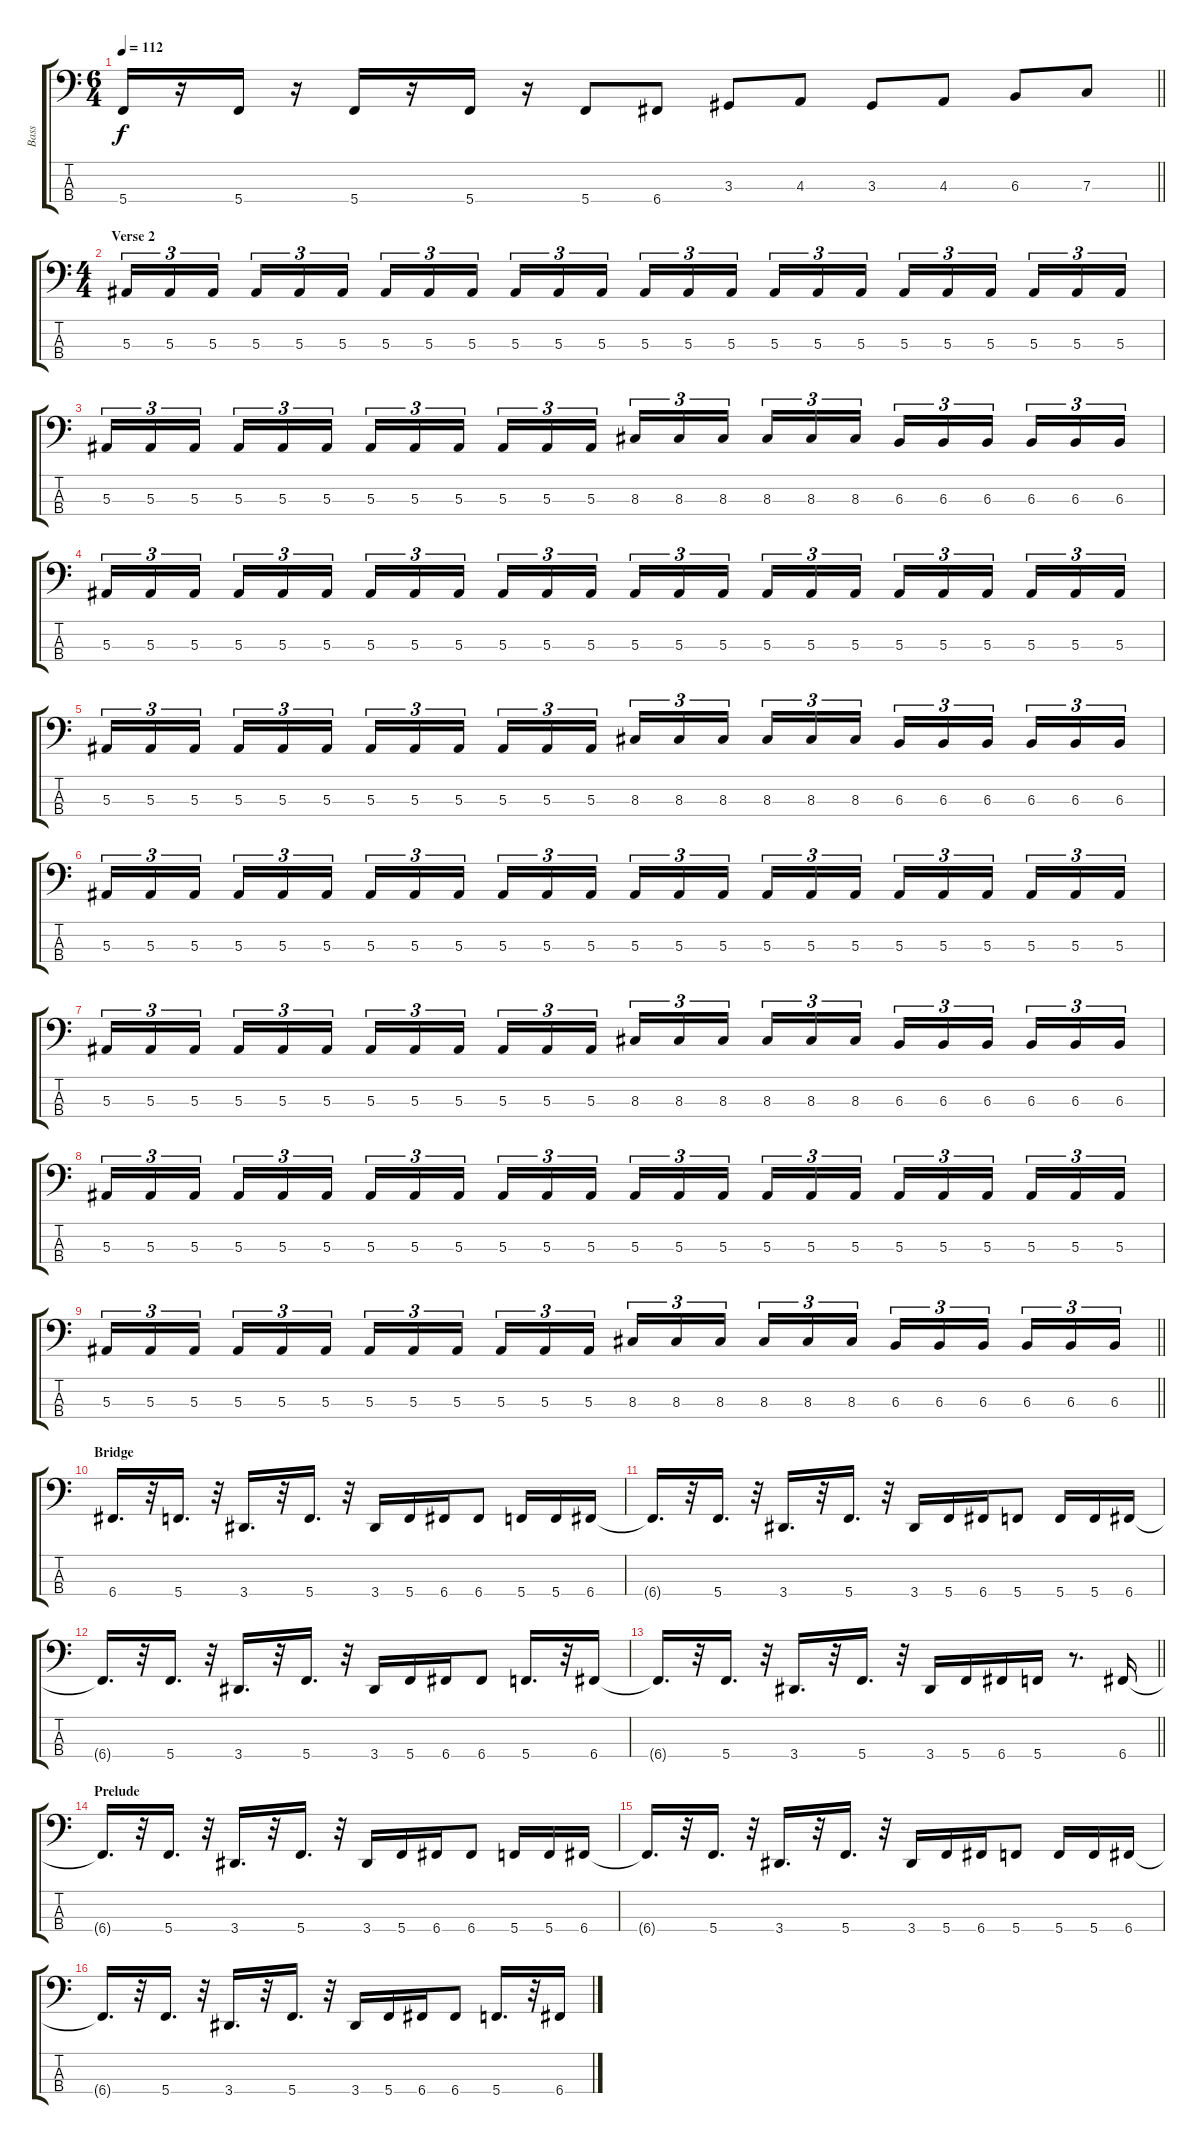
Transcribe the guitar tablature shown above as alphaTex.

\track ("Bass" "Bass") {instrument electricbassfinger}
\staff {score tabs}
\tuning (Eb2 Bb1 F1 C1) {hide}
\ts (6 4)
\tempo 112
\clef f4
\barLineRight lightlight
\ks c
5.4.16{dy f} r.16 5.4.16 r.16 5.4.16 r.16 5.4.16 r.16 5.4.8 6.4.8 3.3.8 4.3.8 3.3.8 4.3.8 6.3.8 7.3.8 |
\ts (4 4)
\section ("" " Verse 2")
5.3.16{tu (3 2)} 5.3.16{tu (3 2)} 5.3.16{tu (3 2) beam splitsecondary} 5.3.16{tu (3 2)} 5.3.16{tu (3 2)} 5.3.16{tu (3 2)} 5.3.16{tu (3 2)} 5.3.16{tu (3 2)} 5.3.16{tu (3 2) beam splitsecondary} 5.3.16{tu (3 2)} 5.3.16{tu (3 2)} 5.3.16{tu (3 2)} 5.3.16{tu (3 2)} 5.3.16{tu (3 2)} 5.3.16{tu (3 2) beam splitsecondary} 5.3.16{tu (3 2)} 5.3.16{tu (3 2)} 5.3.16{tu (3 2)} 5.3.16{tu (3 2)} 5.3.16{tu (3 2)} 5.3.16{tu (3 2) beam splitsecondary} 5.3.16{tu (3 2)} 5.3.16{tu (3 2)} 5.3.16{tu (3 2)} |
5.3.16{tu (3 2)} 5.3.16{tu (3 2)} 5.3.16{tu (3 2) beam splitsecondary} 5.3.16{tu (3 2)} 5.3.16{tu (3 2)} 5.3.16{tu (3 2)} 5.3.16{tu (3 2)} 5.3.16{tu (3 2)} 5.3.16{tu (3 2) beam splitsecondary} 5.3.16{tu (3 2)} 5.3.16{tu (3 2)} 5.3.16{tu (3 2)} 8.3.16{tu (3 2)} 8.3.16{tu (3 2)} 8.3.16{tu (3 2) beam splitsecondary} 8.3.16{tu (3 2)} 8.3.16{tu (3 2)} 8.3.16{tu (3 2)} 6.3.16{tu (3 2)} 6.3.16{tu (3 2)} 6.3.16{tu (3 2) beam splitsecondary} 6.3.16{tu (3 2)} 6.3.16{tu (3 2)} 6.3.16{tu (3 2)} |
5.3.16{tu (3 2)} 5.3.16{tu (3 2)} 5.3.16{tu (3 2) beam splitsecondary} 5.3.16{tu (3 2)} 5.3.16{tu (3 2)} 5.3.16{tu (3 2)} 5.3.16{tu (3 2)} 5.3.16{tu (3 2)} 5.3.16{tu (3 2) beam splitsecondary} 5.3.16{tu (3 2)} 5.3.16{tu (3 2)} 5.3.16{tu (3 2)} 5.3.16{tu (3 2)} 5.3.16{tu (3 2)} 5.3.16{tu (3 2) beam splitsecondary} 5.3.16{tu (3 2)} 5.3.16{tu (3 2)} 5.3.16{tu (3 2)} 5.3.16{tu (3 2)} 5.3.16{tu (3 2)} 5.3.16{tu (3 2) beam splitsecondary} 5.3.16{tu (3 2)} 5.3.16{tu (3 2)} 5.3.16{tu (3 2)} |
5.3.16{tu (3 2)} 5.3.16{tu (3 2)} 5.3.16{tu (3 2) beam splitsecondary} 5.3.16{tu (3 2)} 5.3.16{tu (3 2)} 5.3.16{tu (3 2)} 5.3.16{tu (3 2)} 5.3.16{tu (3 2)} 5.3.16{tu (3 2) beam splitsecondary} 5.3.16{tu (3 2)} 5.3.16{tu (3 2)} 5.3.16{tu (3 2)} 8.3.16{tu (3 2)} 8.3.16{tu (3 2)} 8.3.16{tu (3 2) beam splitsecondary} 8.3.16{tu (3 2)} 8.3.16{tu (3 2)} 8.3.16{tu (3 2)} 6.3.16{tu (3 2)} 6.3.16{tu (3 2)} 6.3.16{tu (3 2) beam splitsecondary} 6.3.16{tu (3 2)} 6.3.16{tu (3 2)} 6.3.16{tu (3 2)} |
5.3.16{tu (3 2)} 5.3.16{tu (3 2)} 5.3.16{tu (3 2) beam splitsecondary} 5.3.16{tu (3 2)} 5.3.16{tu (3 2)} 5.3.16{tu (3 2)} 5.3.16{tu (3 2)} 5.3.16{tu (3 2)} 5.3.16{tu (3 2) beam splitsecondary} 5.3.16{tu (3 2)} 5.3.16{tu (3 2)} 5.3.16{tu (3 2)} 5.3.16{tu (3 2)} 5.3.16{tu (3 2)} 5.3.16{tu (3 2) beam splitsecondary} 5.3.16{tu (3 2)} 5.3.16{tu (3 2)} 5.3.16{tu (3 2)} 5.3.16{tu (3 2)} 5.3.16{tu (3 2)} 5.3.16{tu (3 2) beam splitsecondary} 5.3.16{tu (3 2)} 5.3.16{tu (3 2)} 5.3.16{tu (3 2)} |
5.3.16{tu (3 2)} 5.3.16{tu (3 2)} 5.3.16{tu (3 2) beam splitsecondary} 5.3.16{tu (3 2)} 5.3.16{tu (3 2)} 5.3.16{tu (3 2)} 5.3.16{tu (3 2)} 5.3.16{tu (3 2)} 5.3.16{tu (3 2) beam splitsecondary} 5.3.16{tu (3 2)} 5.3.16{tu (3 2)} 5.3.16{tu (3 2)} 8.3.16{tu (3 2)} 8.3.16{tu (3 2)} 8.3.16{tu (3 2) beam splitsecondary} 8.3.16{tu (3 2)} 8.3.16{tu (3 2)} 8.3.16{tu (3 2)} 6.3.16{tu (3 2)} 6.3.16{tu (3 2)} 6.3.16{tu (3 2) beam splitsecondary} 6.3.16{tu (3 2)} 6.3.16{tu (3 2)} 6.3.16{tu (3 2)} |
5.3.16{tu (3 2)} 5.3.16{tu (3 2)} 5.3.16{tu (3 2) beam splitsecondary} 5.3.16{tu (3 2)} 5.3.16{tu (3 2)} 5.3.16{tu (3 2)} 5.3.16{tu (3 2)} 5.3.16{tu (3 2)} 5.3.16{tu (3 2) beam splitsecondary} 5.3.16{tu (3 2)} 5.3.16{tu (3 2)} 5.3.16{tu (3 2)} 5.3.16{tu (3 2)} 5.3.16{tu (3 2)} 5.3.16{tu (3 2) beam splitsecondary} 5.3.16{tu (3 2)} 5.3.16{tu (3 2)} 5.3.16{tu (3 2)} 5.3.16{tu (3 2)} 5.3.16{tu (3 2)} 5.3.16{tu (3 2) beam splitsecondary} 5.3.16{tu (3 2)} 5.3.16{tu (3 2)} 5.3.16{tu (3 2)} |
\barLineRight lightlight
5.3.16{tu (3 2)} 5.3.16{tu (3 2)} 5.3.16{tu (3 2) beam splitsecondary} 5.3.16{tu (3 2)} 5.3.16{tu (3 2)} 5.3.16{tu (3 2)} 5.3.16{tu (3 2)} 5.3.16{tu (3 2)} 5.3.16{tu (3 2) beam splitsecondary} 5.3.16{tu (3 2)} 5.3.16{tu (3 2)} 5.3.16{tu (3 2)} 8.3.16{tu (3 2)} 8.3.16{tu (3 2)} 8.3.16{tu (3 2) beam splitsecondary} 8.3.16{tu (3 2)} 8.3.16{tu (3 2)} 8.3.16{tu (3 2)} 6.3.16{tu (3 2)} 6.3.16{tu (3 2)} 6.3.16{tu (3 2) beam splitsecondary} 6.3.16{tu (3 2)} 6.3.16{tu (3 2)} 6.3.16{tu (3 2)} |
\section ("" "Bridge")
6.4.16{d} r.32 5.4.16{d} r.32 3.4.16{d} r.32 5.4.16{d} r.32 3.4.16 5.4.16 6.4.16 6.4.8 5.4.16 5.4.16 6.4.16 |
6.4{t}.16{d} r.32 5.4.16{d} r.32 3.4.16{d} r.32 5.4.16{d} r.32 3.4.16 5.4.16 6.4.16 5.4.8 5.4.16 5.4.16 6.4.16 |
6.4{t}.16{d} r.32 5.4.16{d} r.32 3.4.16{d} r.32 5.4.16{d} r.32 3.4.16 5.4.16 6.4.16 6.4.8 5.4.16{d} r.32 6.4.16 |
\barLineRight lightlight
6.4{t}.16{d} r.32 5.4.16{d} r.32 3.4.16{d} r.32 5.4.16{d} r.32 3.4.16 5.4.16 6.4.16 5.4.16 r.8{d} 6.4.16 |
\section ("" "Prelude")
6.4{t}.16{d} r.32 5.4.16{d} r.32 3.4.16{d} r.32 5.4.16{d} r.32 3.4.16 5.4.16 6.4.16 6.4.8 5.4.16 5.4.16 6.4.16 |
6.4{t}.16{d} r.32 5.4.16{d} r.32 3.4.16{d} r.32 5.4.16{d} r.32 3.4.16 5.4.16 6.4.16 5.4.8 5.4.16 5.4.16 6.4.16 |
6.4{t}.16{d} r.32 5.4.16{d} r.32 3.4.16{d} r.32 5.4.16{d} r.32 3.4.16 5.4.16 6.4.16 6.4.8 5.4.16{d} r.32 6.4.16
